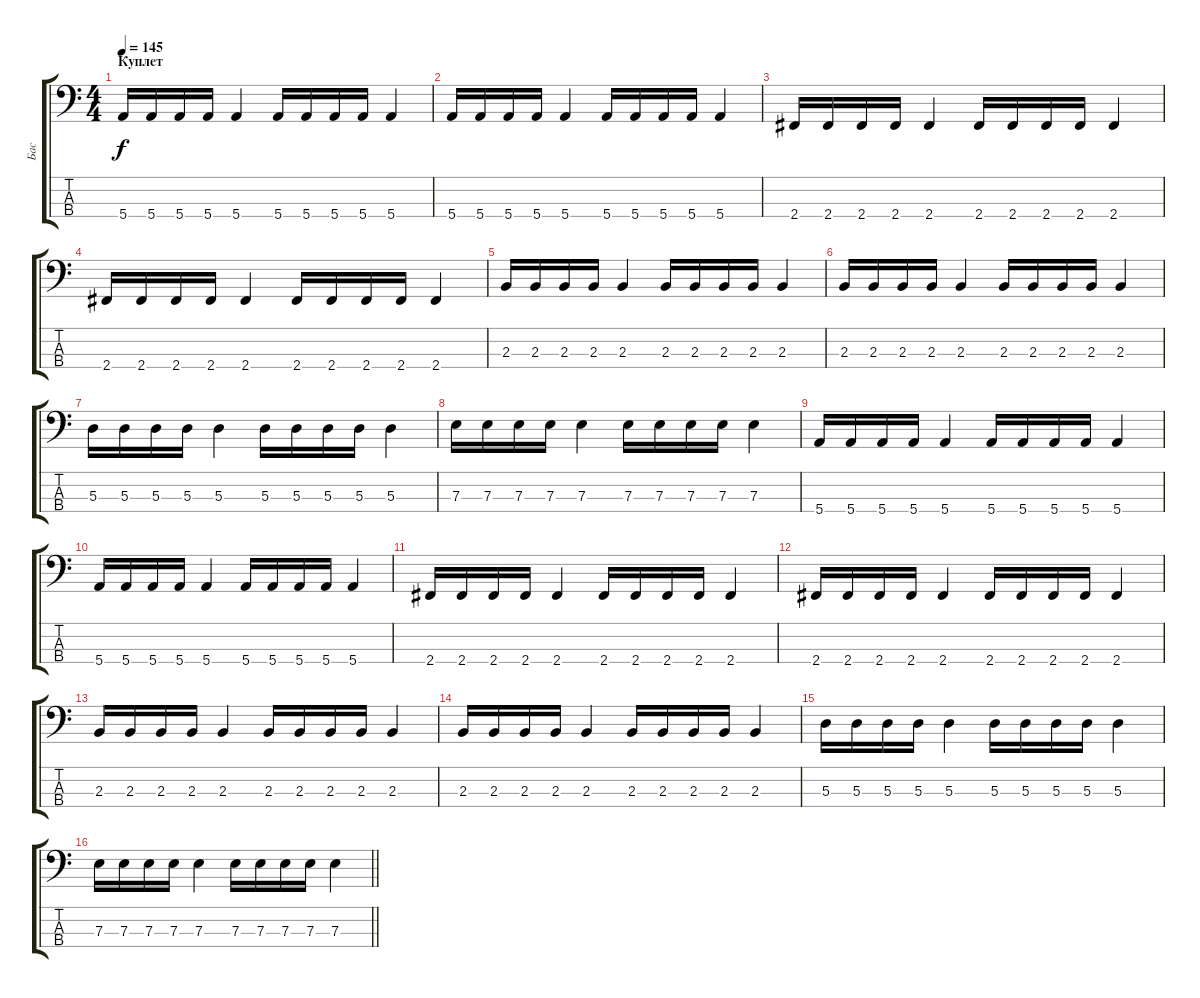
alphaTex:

\track ("Бас" "Бас") {instrument electricbasspick}
\staff {score tabs}
\tuning (G2 D2 A1 E1) {hide}
\ts (4 4)
\section ("" "Куплет")
\tempo 145
\clef f4
\ks c
5.4.16{dy f} 5.4.16 5.4.16 5.4.16 5.4.4 5.4.16 5.4.16 5.4.16 5.4.16 5.4.4 |
5.4.16 5.4.16 5.4.16 5.4.16 5.4.4 5.4.16 5.4.16 5.4.16 5.4.16 5.4.4 |
2.4.16 2.4.16 2.4.16 2.4.16 2.4.4 2.4.16 2.4.16 2.4.16 2.4.16 2.4.4 |
2.4.16 2.4.16 2.4.16 2.4.16 2.4.4 2.4.16 2.4.16 2.4.16 2.4.16 2.4.4 |
2.3.16 2.3.16 2.3.16 2.3.16 2.3.4 2.3.16 2.3.16 2.3.16 2.3.16 2.3.4 |
2.3.16 2.3.16 2.3.16 2.3.16 2.3.4 2.3.16 2.3.16 2.3.16 2.3.16 2.3.4 |
5.3.16 5.3.16 5.3.16 5.3.16 5.3.4 5.3.16 5.3.16 5.3.16 5.3.16 5.3.4 |
7.3.16 7.3.16 7.3.16 7.3.16 7.3.4 7.3.16 7.3.16 7.3.16 7.3.16 7.3.4 |
5.4.16 5.4.16 5.4.16 5.4.16 5.4.4 5.4.16 5.4.16 5.4.16 5.4.16 5.4.4 |
5.4.16 5.4.16 5.4.16 5.4.16 5.4.4 5.4.16 5.4.16 5.4.16 5.4.16 5.4.4 |
2.4.16 2.4.16 2.4.16 2.4.16 2.4.4 2.4.16 2.4.16 2.4.16 2.4.16 2.4.4 |
2.4.16 2.4.16 2.4.16 2.4.16 2.4.4 2.4.16 2.4.16 2.4.16 2.4.16 2.4.4 |
2.3.16 2.3.16 2.3.16 2.3.16 2.3.4 2.3.16 2.3.16 2.3.16 2.3.16 2.3.4 |
2.3.16 2.3.16 2.3.16 2.3.16 2.3.4 2.3.16 2.3.16 2.3.16 2.3.16 2.3.4 |
5.3.16 5.3.16 5.3.16 5.3.16 5.3.4 5.3.16 5.3.16 5.3.16 5.3.16 5.3.4 |
\barLineRight lightlight
7.3.16 7.3.16 7.3.16 7.3.16 7.3.4 7.3.16 7.3.16 7.3.16 7.3.16 7.3.4
